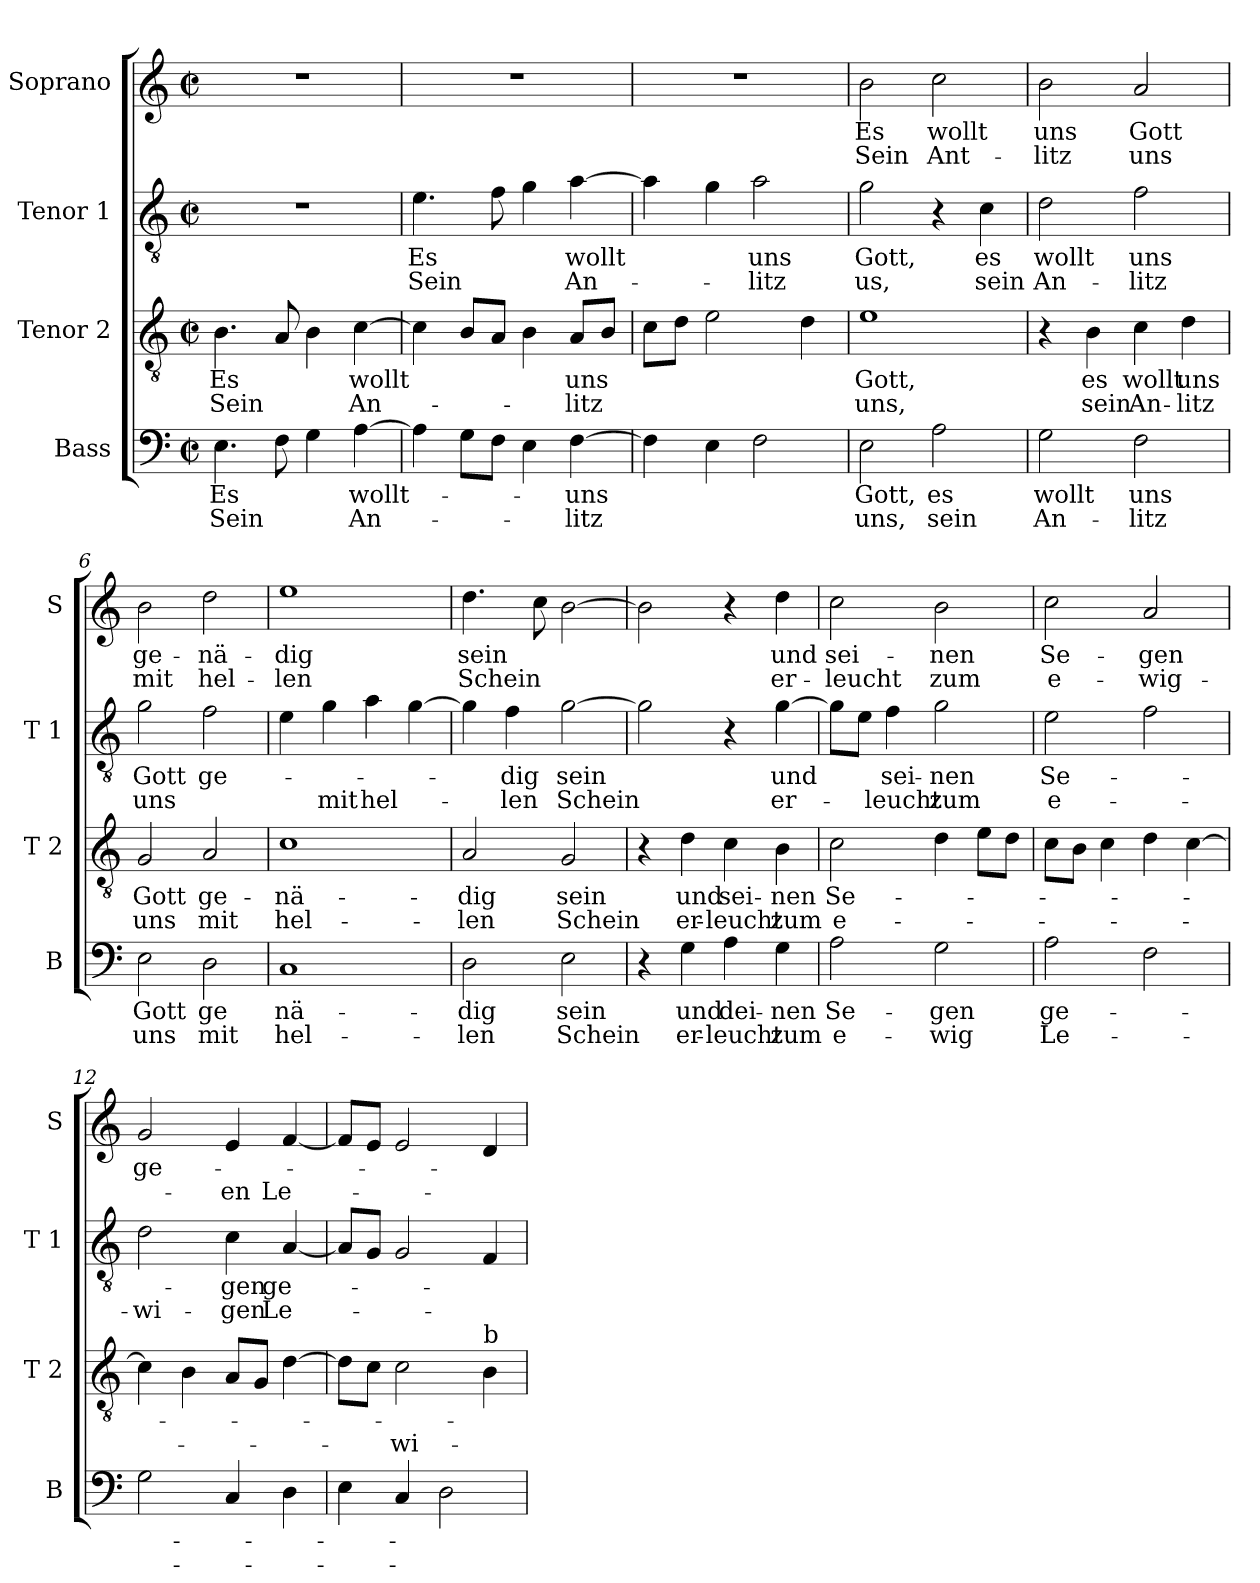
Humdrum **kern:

**kern	**text	**text	**kern	**text	**text	**kern	**text	**text	**kern	**text	**text
*part4	*part4	*part4	*part3	*part3	*part3	*part2	*part2	*part2	*part1	*part1	*part1
*staff4	*staff4	*staff4	*staff3	*staff3	*staff3	*staff2	*staff2	*staff2	*staff1	*staff1	*staff1
*I"Bass	*	*	*I"Tenor 2	*	*	*I"Tenor 1	*	*	*I"Soprano	*	*
*I'B	*	*	*I'T 2	*	*	*I'T 1	*	*	*I'S	*	*
*clefF4	*	*	*clefGv2	*	*	*clefGv2	*	*	*clefG2	*	*
*k[]	*	*	*k[]	*	*	*k[]	*	*	*k[]	*	*
*C:	*	*	*C:	*	*	*C:	*	*	*C:	*	*
*M2/2	*	*	*M2/2	*	*	*M2/2	*	*	*M2/2	*	*
*met(c|)	*	*	*met(c|)	*	*	*met(c|)	*	*	*met(c|)	*	*
=1	=1	=1	=1	=1	=1	=1	=1	=1	=1	=1	=1
!	!LO:LY:b	!LO:LY:b	!	!LO:LY:b	!LO:LY:b	!	!	!	!	!	!
4.E\	Es	Sein	4.B\	Es	Sein	1r	.	.	1r	.	.
8F\	.	.	8A/	.	.	.	.	.	.	.	.
4G\	.	.	4B\	.	.	.	.	.	.	.	.
!	!LO:LY:b	!LO:LY:b	!	!LO:LY:b	!LO:LY:b	!	!	!	!	!	!
[4A\	wollt-	An-	[4c\	wollt	An-	.	.	.	.	.	.
=2	=2	=2	=2	=2	=2	=2	=2	=2	=2	=2	=2
!	!	!	!	!	!	!	!LO:LY:b	!LO:LY:b	!	!	!
4A\]	.	.	4c\]	.	.	4.e\	Es	Sein	1r	.	.
8G\L	.	.	8B/L	.	.	.	.	.	.	.	.
8F\J	.	.	8A/J	.	.	8f\	.	.	.	.	.
4E\	.	.	4B\	.	.	4g\	.	.	.	.	.
!	!LO:LY:b	!LO:LY:b	!	!LO:LY:b	!LO:LY:b	!	!LO:LY:b	!LO:LY:b	!	!	!
[4F\	-uns	-litz	8A/L	uns	-litz	[4a\	wollt	An-	.	.	.
.	.	.	8B/J	.	.	.	.	.	.	.	.
=3	=3	=3	=3	=3	=3	=3	=3	=3	=3	=3	=3
4F\]	.	.	8c\L	.	.	4a\]	.	.	1r	.	.
.	.	.	8d\J	.	.	.	.	.	.	.	.
4E\	.	.	2e\	.	.	4g\	.	.	.	.	.
!	!	!	!	!	!	!	!LO:LY:b	!LO:LY:b	!	!	!
2F\	.	.	.	.	.	2a\	uns	-litz	.	.	.
.	.	.	4d\	.	.	.	.	.	.	.	.
=4	=4	=4	=4	=4	=4	=4	=4	=4	=4	=4	=4
!	!LO:LY:b	!LO:LY:b	!	!LO:LY:b	!LO:LY:b	!	!LO:LY:b	!LO:LY:b	!	!LO:LY:b	!LO:LY:b
2E\	Gott,	uns,	1e	Gott,	uns,	2g\	Gott,	us,	2b\	Es	Sein
!	!LO:LY:b	!LO:LY:b	!	!	!	!	!	!	!	!LO:LY:b	!LO:LY:b
2A\	es	sein	.	.	.	4r	.	.	2cc\	wollt	Ant-
!	!	!	!	!	!	!	!LO:LY:b	!LO:LY:b	!	!	!
.	.	.	.	.	.	4c\	es	sein	.	.	.
=5	=5	=5	=5	=5	=5	=5	=5	=5	=5	=5	=5
!	!LO:LY:b	!LO:LY:b	!	!	!	!	!LO:LY:b	!LO:LY:b	!	!LO:LY:b	!LO:LY:b
2G\	wollt	An-	4r	.	.	2d\	wollt	An-	2b\	uns	-litz
!	!	!	!	!LO:LY:b	!LO:LY:b	!	!	!	!	!	!
.	.	.	4B\	es	sein	.	.	.	.	.	.
!	!LO:LY:b	!LO:LY:b	!	!LO:LY:b	!LO:LY:b	!	!LO:LY:b	!LO:LY:b	!	!LO:LY:b	!LO:LY:b
2F\	uns	-litz	4c\	wollt	An-	2f\	uns	-litz	2a/	Gott	uns
!	!	!	!	!LO:LY:b	!LO:LY:b	!	!	!	!	!	!
.	.	.	4d\	uns	-litz	.	.	.	.	.	.
!!LO:LB:g=z
=6	=6	=6	=6	=6	=6	=6	=6	=6	=6	=6	=6
!	!LO:LY:b	!LO:LY:b	!	!LO:LY:b	!LO:LY:b	!	!LO:LY:b	!LO:LY:b	!	!LO:LY:b	!LO:LY:b
2E\	Gott	uns	2G/	Gott	uns	2g\	Gott	uns	2b\	ge-	mit
!	!LO:LY:b	!LO:LY:b	!	!LO:LY:b	!LO:LY:b	!	!LO:LY:b	!	!	!LO:LY:b	!LO:LY:b
2D\	ge	mit	2A/	ge-	mit	2f\	ge-	.	2dd\	-nä-	hel-
=7	=7	=7	=7	=7	=7	=7	=7	=7	=7	=7	=7
!	!LO:LY:b	!LO:LY:b	!	!LO:LY:b	!LO:LY:b	!	!	!	!	!LO:LY:b	!LO:LY:b
1C	nä-	hel-	1c	-nä-	hel-	4e\	.	.	1ee	-dig	-len
!	!	!	!	!	!	!	!	!LO:LY:b	!	!	!
.	.	.	.	.	.	4g\	.	mit	.	.	.
!	!	!	!	!	!	!	!	!LO:LY:b	!	!	!
.	.	.	.	.	.	4a\	.	hel-	.	.	.
.	.	.	.	.	.	[4g\	.	.	.	.	.
=8	=8	=8	=8	=8	=8	=8	=8	=8	=8	=8	=8
!	!LO:LY:b	!LO:LY:b	!	!LO:LY:b	!LO:LY:b	!	!	!	!	!LO:LY:b	!LO:LY:b
2D\	-dig	-len	2A/	-dig	-len	4g\]	.	.	4.dd\	sein	Schein
!	!	!	!	!	!	!	!LO:LY:b	!LO:LY:b	!	!	!
.	.	.	.	.	.	4f\	-dig	-len	.	.	.
.	.	.	.	.	.	.	.	.	8cc\	.	.
!	!LO:LY:b	!LO:LY:b	!	!LO:LY:b	!LO:LY:b	!	!LO:LY:b	!LO:LY:b	!	!	!
2E\	sein	Schein	2G/	sein	Schein	[2g\	sein	Schein	[2b\	.	.
=9	=9	=9	=9	=9	=9	=9	=9	=9	=9	=9	=9
4r	.	.	4r	.	.	2g\]	.	.	2b\]	.	.
!	!LO:LY:b	!LO:LY:b	!	!LO:LY:b	!LO:LY:b	!	!	!	!	!	!
4G\	und	er-	4d\	und	er-	.	.	.	.	.	.
!	!LO:LY:b	!LO:LY:b	!	!LO:LY:b	!LO:LY:b	!	!	!	!	!	!
4A\	dei-	-leucht	4c\	sei-	-leucht	4r	.	.	4r	.	.
!	!LO:LY:b	!LO:LY:b	!	!LO:LY:b	!LO:LY:b	!	!LO:LY:b	!LO:LY:b	!	!LO:LY:b	!LO:LY:b
4G\	-nen	zum	4B\	-nen	zum	[4g\	und	er-	4dd\	und	er-
=10	=10	=10	=10	=10	=10	=10	=10	=10	=10	=10	=10
!	!LO:LY:b	!LO:LY:b	!	!LO:LY:b	!LO:LY:b	!	!	!	!	!LO:LY:b	!LO:LY:b
2A\	Se-	e-	2c\	Se-	e-	8g\L]	.	.	2cc\	sei-	-leucht
.	.	.	.	.	.	8e\J	.	.	.	.	.
!	!	!	!	!	!	!	!LO:LY:b	!LO:LY:b	!	!	!
.	.	.	.	.	.	4f\	sei-	-leucht	.	.	.
!	!LO:LY:b	!LO:LY:b	!	!	!	!	!LO:LY:b	!LO:LY:b	!	!LO:LY:b	!LO:LY:b
2G\	-gen	-wig	4d\	.	.	2g\	-nen	zum	2b\	-nen	zum
.	.	.	8e\L	.	.	.	.	.	.	.	.
.	.	.	8d\J	.	.	.	.	.	.	.	.
!!LO:PB:g=z
=11	=11	=11	=11	=11	=11	=11	=11	=11	=11	=11	=11
!	!LO:LY:b	!LO:LY:b	!	!	!	!	!LO:LY:b	!LO:LY:b	!	!LO:LY:b	!LO:LY:b
2A\	ge-	Le-	8c\L	.	.	2e\	Se-	e-	2cc\	Se-	e-
.	.	.	8B\J	.	.	.	.	.	.	.	.
.	.	.	4c\	.	.	.	.	.	.	.	.
!	!	!	!	!	!	!	!	!	!	!LO:LY:b	!LO:LY:b
2F\	.	.	4d\	.	.	2f\	.	.	2a/	-gen	-wig-
.	.	.	[4c\	.	.	.	.	.	.	.	.
=12	=12	=12	=12	=12	=12	=12	=12	=12	=12	=12	=12
!	!	!	!	!	!	!	!	!LO:LY:b	!	!LO:LY:b	!
2G\	.	.	4c\]	.	.	2d\	.	-wi-	2g/	ge-	.
.	.	.	4B\	.	.	.	.	.	.	.	.
!	!	!	!	!	!	!	!LO:LY:b	!LO:LY:b	!	!	!LO:LY:b
4C/	.	.	8A/L	.	.	4c\	-gen	-gen	4e/	.	-en
.	.	.	8G/J	.	.	.	.	.	.	.	.
!	!	!	!	!	!	!	!LO:LY:b	!LO:LY:b	!	!	!LO:LY:b
4D\	.	.	[4d\	.	.	[4A/	ge-	Le-	[4f/	.	Le-
=13	=13	=13	=13	=13	=13	=13	=13	=13	=13	=13	=13
4E\	.	.	8d\L]	.	.	8A/L]	.	.	8f/L]	.	.
.	.	.	8c\J	.	.	8G/J	.	.	8e/J	.	.
!	!	!	!	!	!LO:LY:b	!	!	!	!	!	!
4C/	.	.	2c\	.	-wi-	2G/	.	.	2e/	.	.
2D\	.	.	.	.	.	.	.	.	.	.	.
!	!	!	!LO:TX:a:t=b	!	!	!	!	!	!	!	!
.	.	.	4B\	.	.	4F/	.	.	4d/	.	.
=	=	=	=	=	=	=	=	=	=	=	=
*-	*-	*-	*-	*-	*-	*-	*-	*-	*-	*-	*-
